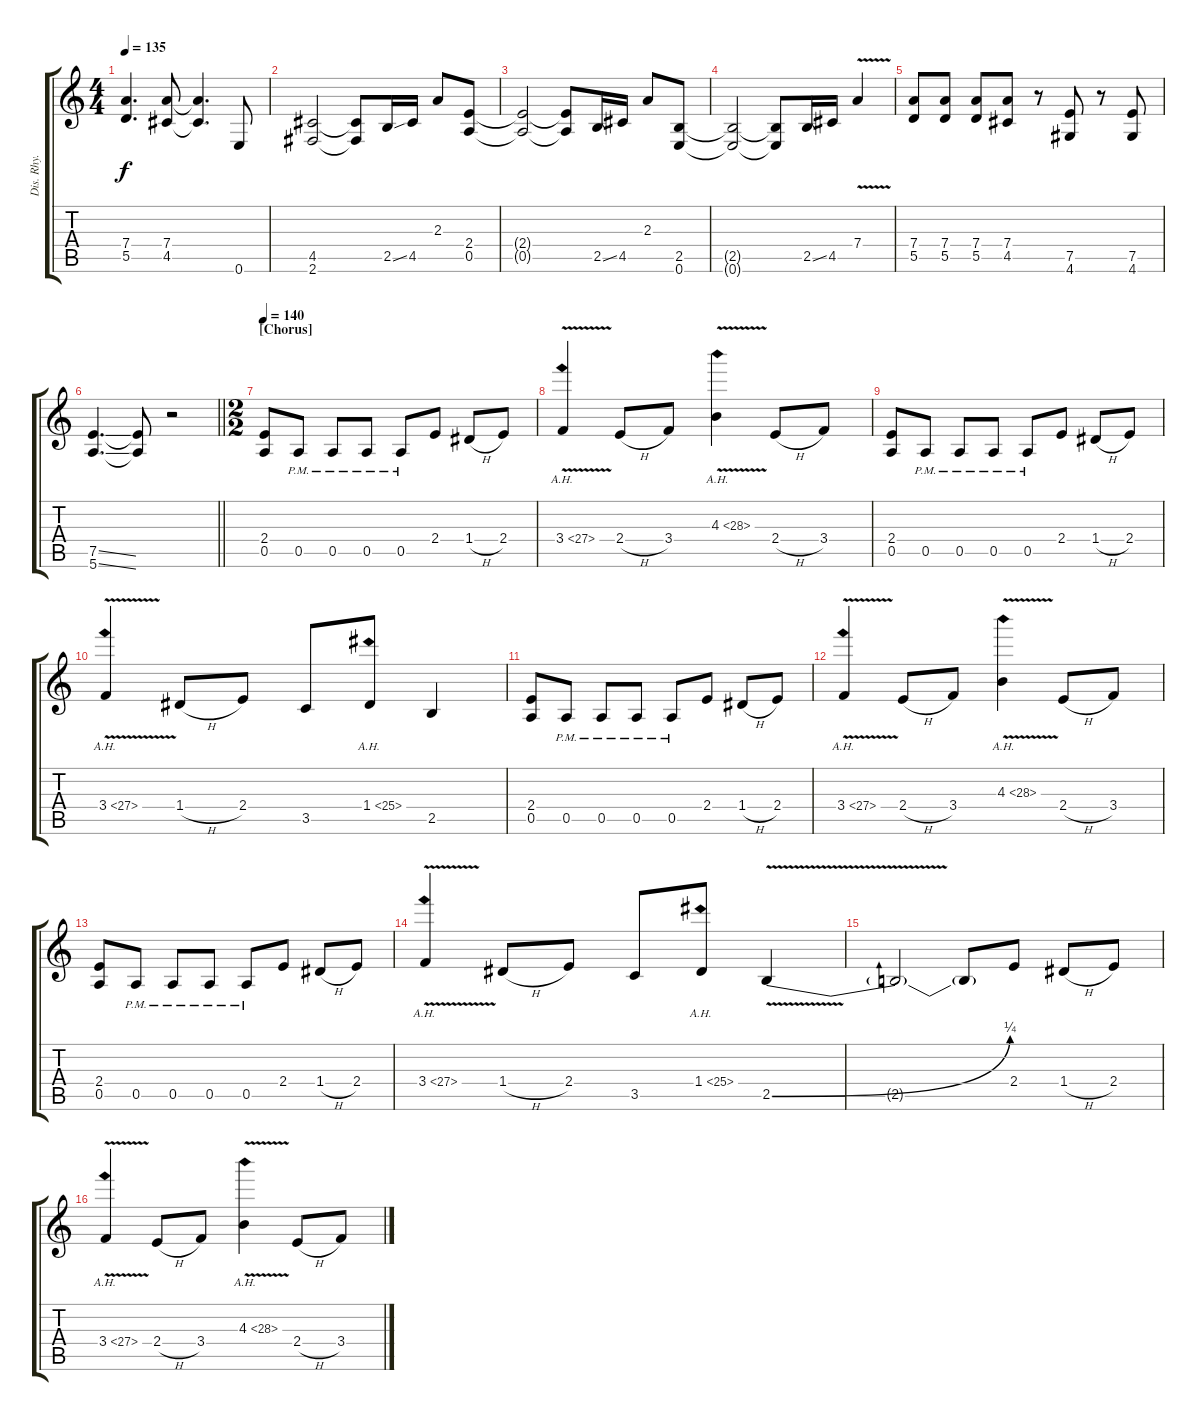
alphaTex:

\track ("Dis. Rhy." "Dis. Rhy.") {instrument distortionguitar}
\staff {score tabs}
\tuning (E4 B3 G3 D3 A2 E2) {hide}
\ts (4 4)
\tempo 135
\clef g2
\ks c
(7.4{t} 5.5{t}).4{d dy f} (7.4 4.5).8 (7.4{t} 4.5{t}).4{d} 0.6.8 |
(4.5 2.6).2 (4.5{t} 2.6{t}).8 2.5{ss}.16 4.5.16 2.3.8 (2.4 0.5).8 |
(2.4{t} 0.5{t}).2 (2.4{t} 0.5{t}).8 2.5{ss}.16 4.5.16 2.3.8 (2.5 0.6).8 |
(2.5{t} 0.6{t}).2 (2.5{t} 0.6{t}).8 2.5{ss}.16 4.5.16 7.4{v}.4 |
(7.4 5.5).8 (7.4 5.5).8 (7.4 5.5).8 (7.4 4.5).8 r.8 (7.5 4.6).8 r.8 (7.5 4.6).8 |
\barLineRight lightlight
(7.5{ss} 5.6{ss}).4{d} (7.5{t} 5.6{t}).8 r.2 |
\ts (2 2)
\section ("" "[Chorus]")
\tempo 140
(2.4 0.5).8 0.5{pm}.8 0.5{pm}.8 0.5{pm}.8 0.5{pm}.8 2.4.8 1.4{h}.8 2.4.8 |
3.4{ah 24 v}.4 2.4{h}.8 3.4.8 4.3{ah 24 v}.4 2.4{h}.8 3.4.8 |
(2.4 0.5).8 0.5{pm}.8 0.5{pm}.8 0.5{pm}.8 0.5{pm}.8 2.4.8 1.4{h}.8 2.4.8 |
3.4{ah 24 v}.4 1.4{h}.8 2.4.8 3.5.8 1.4{ah 24}.8 2.5.4 |
(2.4 0.5).8 0.5{pm}.8 0.5{pm}.8 0.5{pm}.8 0.5{pm}.8 2.4.8 1.4{h}.8 2.4.8 |
3.4{ah 24 v}.4 2.4{h}.8 3.4.8 4.3{ah 24 v}.4 2.4{h}.8 3.4.8 |
(2.4 0.5).8 0.5{pm}.8 0.5{pm}.8 0.5{pm}.8 0.5{pm}.8 2.4.8 1.4{h}.8 2.4.8 |
3.4{ah 24 v}.4 1.4{h}.8 2.4.8 3.5.8 1.4{ah 24}.8 2.5{be (bend 0 0 60 1) v}.4 |
2.5{t}.2 2.5{t}.8 2.4.8 1.4{h}.8 2.4.8 |
3.4{ah 24 v}.4 2.4{h}.8 3.4.8 4.3{ah 24 v}.4 2.4{h}.8 3.4.8
